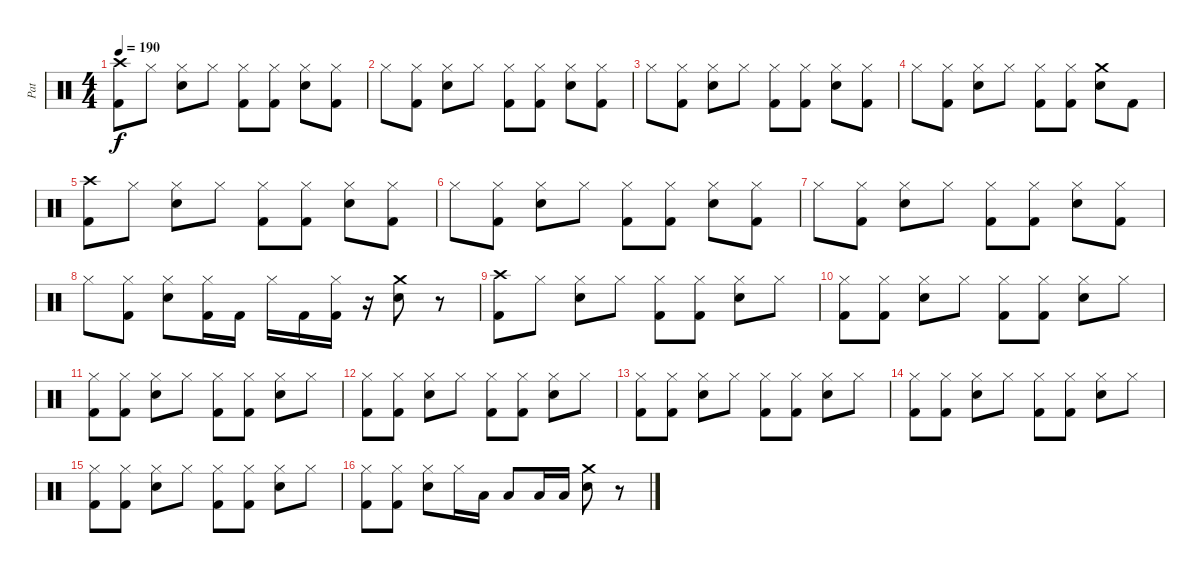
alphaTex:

\track ("Pat" "Pat") {instrument percussion}
\staff {score}
\articulation defaults
\ts (4 4)
\tempo 190
\clef neutral
\ks c
("Crash high (hit)" "Kick (hit) 2").8{dy f} "Hi-Hat (closed)".8 ("Hi-Hat (closed)" "Electric Snare (hit)").8 "Hi-Hat (closed)".8 ("Hi-Hat (closed)" "Kick (hit) 2").8 ("Hi-Hat (closed)" "Kick (hit) 2").8 ("Hi-Hat (closed)" "Electric Snare (hit)").8 ("Hi-Hat (closed)" "Kick (hit) 2").8 |
"Hi-Hat (closed)".8 ("Hi-Hat (closed)" "Kick (hit) 2").8 ("Hi-Hat (closed)" "Electric Snare (hit)").8 "Hi-Hat (closed)".8 ("Hi-Hat (closed)" "Kick (hit) 2").8 ("Hi-Hat (closed)" "Kick (hit) 2").8 ("Hi-Hat (closed)" "Electric Snare (hit)").8 ("Hi-Hat (closed)" "Kick (hit) 2").8 |
"Hi-Hat (closed)".8 ("Hi-Hat (closed)" "Kick (hit) 2").8 ("Hi-Hat (closed)" "Electric Snare (hit)").8 "Hi-Hat (closed)".8 ("Hi-Hat (closed)" "Kick (hit) 2").8 ("Hi-Hat (closed)" "Kick (hit) 2").8 ("Hi-Hat (closed)" "Electric Snare (hit)").8 ("Hi-Hat (closed)" "Kick (hit) 2").8 |
"Hi-Hat (closed)".8 ("Hi-Hat (closed)" "Kick (hit) 2").8 ("Hi-Hat (closed)" "Electric Snare (hit)").8 "Hi-Hat (closed)".8 ("Hi-Hat (closed)" "Kick (hit) 2").8 ("Hi-Hat (closed)" "Kick (hit) 2").8 ("Crash medium (hit)" "Electric Snare (hit)").8 "Kick (hit) 2".8 |
("Crash high (hit)" "Kick (hit) 2").8 "Hi-Hat (closed)".8 ("Hi-Hat (closed)" "Electric Snare (hit)").8 "Hi-Hat (closed)".8 ("Hi-Hat (closed)" "Kick (hit) 2").8 ("Hi-Hat (closed)" "Kick (hit) 2").8 ("Hi-Hat (closed)" "Electric Snare (hit)").8 ("Hi-Hat (closed)" "Kick (hit) 2").8 |
"Hi-Hat (closed)".8 ("Hi-Hat (closed)" "Kick (hit) 2").8 ("Hi-Hat (closed)" "Electric Snare (hit)").8 "Hi-Hat (closed)".8 ("Hi-Hat (closed)" "Kick (hit) 2").8 ("Hi-Hat (closed)" "Kick (hit) 2").8 ("Hi-Hat (closed)" "Electric Snare (hit)").8 ("Hi-Hat (closed)" "Kick (hit) 2").8 |
"Hi-Hat (closed)".8 ("Hi-Hat (closed)" "Kick (hit) 2").8 ("Hi-Hat (closed)" "Electric Snare (hit)").8 "Hi-Hat (closed)".8 ("Hi-Hat (closed)" "Kick (hit) 2").8 ("Hi-Hat (closed)" "Kick (hit) 2").8 ("Hi-Hat (closed)" "Electric Snare (hit)").8 ("Hi-Hat (closed)" "Kick (hit) 2").8 |
"Hi-Hat (closed)".8 ("Hi-Hat (closed)" "Kick (hit) 2").8 ("Hi-Hat (closed)" "Electric Snare (hit)").8 ("Hi-Hat (closed)" "Kick (hit) 2").16 "Kick (hit) 2".16 "Hi-Hat (closed)".16 "Kick (hit) 2".16 ("Hi-Hat (closed)" "Kick (hit) 2").16 r.16 ("Crash medium (hit)" "Electric Snare (hit)").8 r.8 |
("Crash high (hit)" "Kick (hit) 2").8 "Hi-Hat (closed)".8 ("Hi-Hat (closed)" "Electric Snare (hit)").8 "Hi-Hat (closed)".8 ("Hi-Hat (closed)" "Kick (hit) 2").8 ("Hi-Hat (closed)" "Kick (hit) 2").8 ("Hi-Hat (closed)" "Electric Snare (hit)").8 "Hi-Hat (closed)".8 |
("Hi-Hat (closed)" "Kick (hit) 2").8 ("Hi-Hat (closed)" "Kick (hit) 2").8 ("Hi-Hat (closed)" "Electric Snare (hit)").8 "Hi-Hat (closed)".8 ("Hi-Hat (closed)" "Kick (hit) 2").8 ("Hi-Hat (closed)" "Kick (hit) 2").8 ("Hi-Hat (closed)" "Electric Snare (hit)").8 "Hi-Hat (closed)".8 |
("Hi-Hat (closed)" "Kick (hit) 2").8 ("Hi-Hat (closed)" "Kick (hit) 2").8 ("Hi-Hat (closed)" "Electric Snare (hit)").8 "Hi-Hat (closed)".8 ("Hi-Hat (closed)" "Kick (hit) 2").8 ("Hi-Hat (closed)" "Kick (hit) 2").8 ("Hi-Hat (closed)" "Electric Snare (hit)").8 "Hi-Hat (closed)".8 |
("Hi-Hat (closed)" "Kick (hit) 2").8 ("Hi-Hat (closed)" "Kick (hit) 2").8 ("Hi-Hat (closed)" "Electric Snare (hit)").8 "Hi-Hat (closed)".8 ("Hi-Hat (closed)" "Kick (hit) 2").8 ("Hi-Hat (closed)" "Kick (hit) 2").8 ("Hi-Hat (closed)" "Electric Snare (hit)").8 "Hi-Hat (closed)".8 |
("Hi-Hat (closed)" "Kick (hit) 2").8 ("Hi-Hat (closed)" "Kick (hit) 2").8 ("Hi-Hat (closed)" "Electric Snare (hit)").8 "Hi-Hat (closed)".8 ("Hi-Hat (closed)" "Kick (hit) 2").8 ("Hi-Hat (closed)" "Kick (hit) 2").8 ("Hi-Hat (closed)" "Electric Snare (hit)").8 "Hi-Hat (closed)".8 |
("Hi-Hat (closed)" "Kick (hit) 2").8 ("Hi-Hat (closed)" "Kick (hit) 2").8 ("Hi-Hat (closed)" "Electric Snare (hit)").8 "Hi-Hat (closed)".8 ("Hi-Hat (closed)" "Kick (hit) 2").8 ("Hi-Hat (closed)" "Kick (hit) 2").8 ("Hi-Hat (closed)" "Electric Snare (hit)").8 "Hi-Hat (closed)".8 |
("Hi-Hat (closed)" "Kick (hit) 2").8 ("Hi-Hat (closed)" "Kick (hit) 2").8 ("Hi-Hat (closed)" "Electric Snare (hit)").8 "Hi-Hat (closed)".8 ("Hi-Hat (closed)" "Kick (hit) 2").8 ("Hi-Hat (closed)" "Kick (hit) 2").8 ("Hi-Hat (closed)" "Electric Snare (hit)").8 "Hi-Hat (closed)".8 |
("Hi-Hat (closed)" "Kick (hit) 2").8 ("Hi-Hat (closed)" "Kick (hit) 2").8 ("Hi-Hat (closed)" "Electric Snare (hit)").8 "Hi-Hat (closed)".16 "Low Tom (hit)".16 "Low Tom (hit)".8 "Low Tom (hit)".16 "Low Tom (hit)".16 ("Crash medium (hit)" "Electric Snare (hit)").8 r.8
